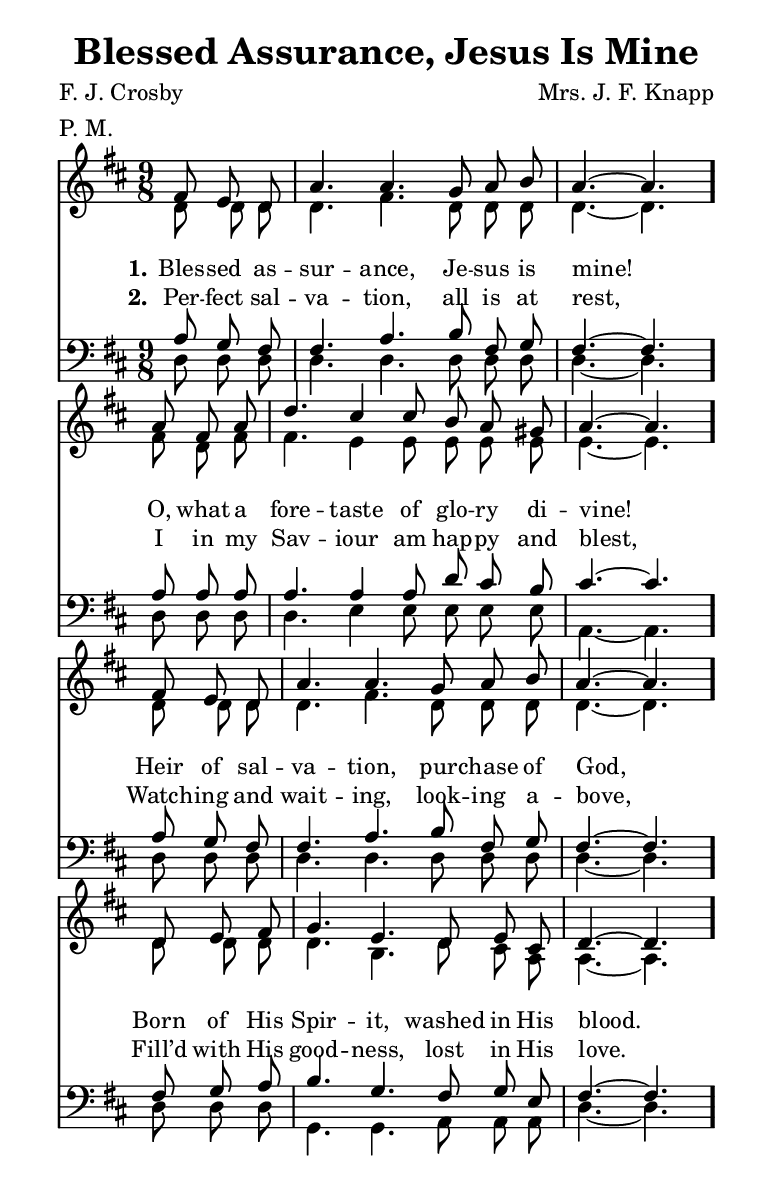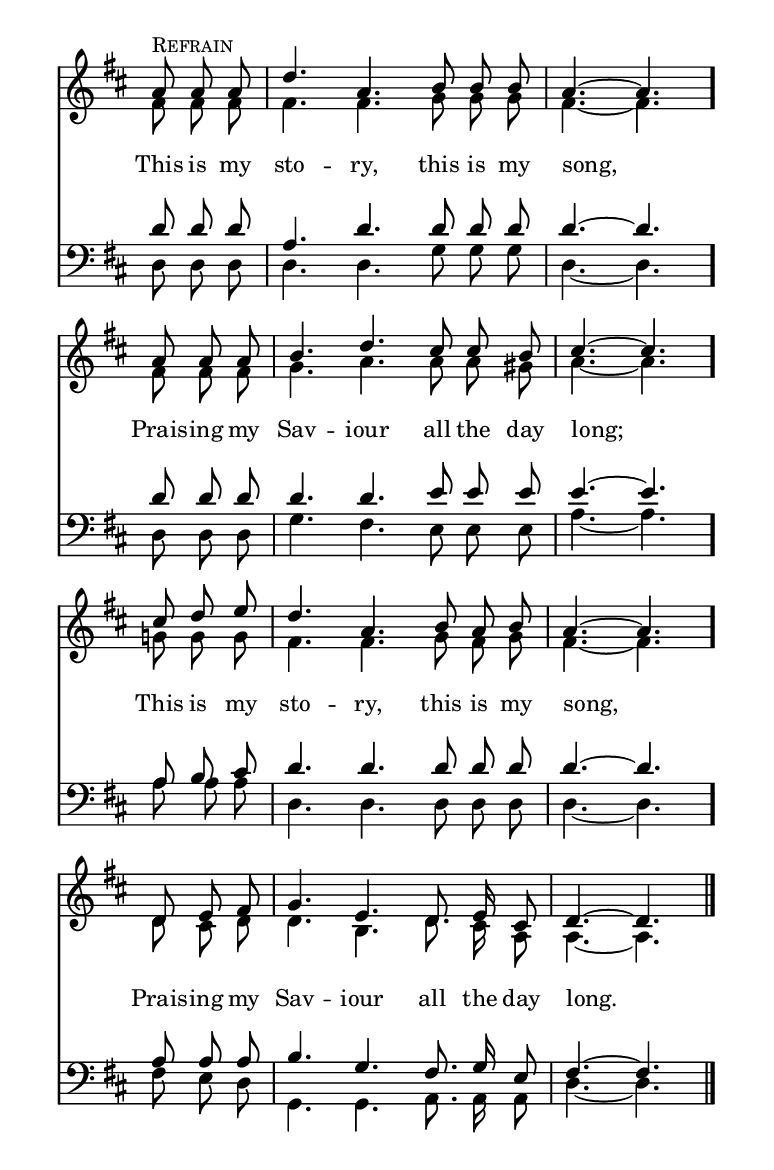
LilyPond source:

\include "common/global.ily"
\paper {
  \include "common/paper.ily"
  %ragged-bottom = ##t
  %ragged-last-bottom = ##t
  systems-per-page = #(cond (is-eogsized 5) (#t 4))
  %page-count = ##f
  system-count = #(cond (is-eogsized 5) (#t #f))
}

\header{
  hymnnumber = "149"
  title = "Blessed Assurance, Jesus Is Mine"
  tunename = ""
  meter = "P. M."
  poet = "F. J. Crosby"
  composer = "Mrs. J. F. Knapp"
  %copyright = ""
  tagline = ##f
}

global = {
  \include "common/overrides.ily"
  \override Staff.TimeSignature.style = #'numbered
  \time 9/8
  \override Score.MetronomeMark.transparent = ##t % hide all fermata changes too
  \tempo 8=160
  \key d \major
  \partial 4.
  \autoBeamOff
}

notesSoprano = {
\global
\relative c' {

  fis8 e d | a'4. a g8 a b | a4. ~ a4.
  a8 fis a | d4. cis4 cis8 b a gis | a4. ~ a4.
  fis8 e d | a'4. a g8 a b | a4. ~ a4.
  d,8 e fis | g4. e d8 e cis | d4. ~ d4.

  << s^\markup { \small \caps "Refrain" }
  { a'8 a a | d4. a } >> b8 b b | a4. ~ a4.
  a8 a a | b4. d cis8 cis b | cis4. ~ cis4.
  cis8 d e | d4. a4. b8 a b | a4. ~ a4.
  d,8 e fis | g4. e d8. e16 cis8 | d4. ~ d4.

  \bar "|."

}
}

notesAlto = {
\global
\relative e' {

  d8 d d | d4. fis d8 d d | d4. ~ d4.
  fis8 d fis | fis4. e4 e8 e e e | e4. ~ e4.
  d8 d d | d4. fis d8 d d | d4. ~ d4.
  d8 d d | d4. b4. d8 cis a | a4. ~ a4.

  fis'8 fis fis | fis4. fis4. g8 g g | fis4. ~ fis4.
  fis8 fis fis | g4. a4. a8 a gis | a4. ~ a4.
  g!8 g g | fis4. fis g8 fis g | fis4. ~ fis4.
  d8 cis d | d4. b4. d8. cis16 a8 | a4. ~ a4.

}
}

notesTenor = {
\global
\relative a {

  a8 g fis | fis4. a4. b8 fis g | fis4. ~ fis4.
  a8 a a | a4. a4 a8 d cis b | cis4. ~ cis4.
  a8 g fis | fis4. a4. b8 fis g | fis4. ~ fis4.
  fis8 g a | b4. g fis8 g e | fis4. ~ fis4.

  d'8 d d | a4. d d8 d d | d4. ~ d4.
  d8 d d | d4. d e8 e e | e4. ~ e4.
  a,8 b cis | d4. d d8 d d | d4. ~ d4.
  a8 a a | b4. g fis8. g16 e8 | fis4. ~ fis4.

}
}

notesBass = {
\global
\relative f {

  d8 d d | d4. d d8 d d | d4. ~ d4.
  d8 d d | d4. e4 e8 e e e | a,4. ~ a4.
  d8 d d | d4. d d8 d d | d4. ~ d4.
  d8 d d | g,4. g a8 a a | d4. ~ d4.

  d8 d d | d4. d  g8 g g | d4. ~ d4.
  d8 d d g4. fis e8 e e | a4. ~ a4.
  a8 a a | d,4. d d8 d d | d4. ~ d4.
  fis8 e d | g,4. g a8. a16 a8 | d4. ~ d4.

}
}

Refrain = \lyricmode {

This is my sto -- ry, this is my song, \bar "."
Prais -- ing my Sav -- iour all the day long; \bar "."
This is my sto -- ry, this is my song, \bar "."
Prais -- ing my Sav -- iour all the day long. \bar "."

}

wordsA = \lyricmode {
\set stanza = "1."

Bles -- sed as -- sur -- ance, Je -- sus is mine! \bar "."
O, what a fore -- taste of glo -- ry di -- vine! \bar "."
Heir of sal -- va -- tion, pur -- chase of God, \bar "."
Born of His Spir -- it, washed in His blood. \bar "."

\Refrain

}

wordsB = \lyricmode {
\set stanza = "2."

Per -- fect sal -- va -- tion, all is at rest,
I in my Sav -- iour am hap -- py and blest,
Watch -- ing and wait -- ing, look -- ing a -- bove,
Fill’d with His good -- ness, lost in His love.

}

\score {
  \context ChoirStaff <<
    \context Staff = upper <<
      \set ChoirStaff.systemStartDelimiter = #'SystemStartBar
      \context Voice  = sopranos { \voiceOne << \notesSoprano >> }
      \context Voice  = altos { \voiceTwo << \notesAlto >> }
      \context Lyrics = one   \lyricsto sopranos \wordsA
      \context Lyrics = two   \lyricsto sopranos \wordsB
    >>
    \context Staff = men <<
      \clef bass
      \context Voice  = tenors { \voiceOne << \notesTenor >> }
      \context Voice  = basses { \voiceTwo << \notesBass >> }
    >>
  >>
  \layout {
    \include "common/layout.ily"
  }
  \midi{
    \include "common/midi.ily"
  }
}

\version "2.19.49"  % necessary for upgrading to future LilyPond versions.

% vi:set et ts=2 sw=2 ai nocindent syntax=lilypond:
